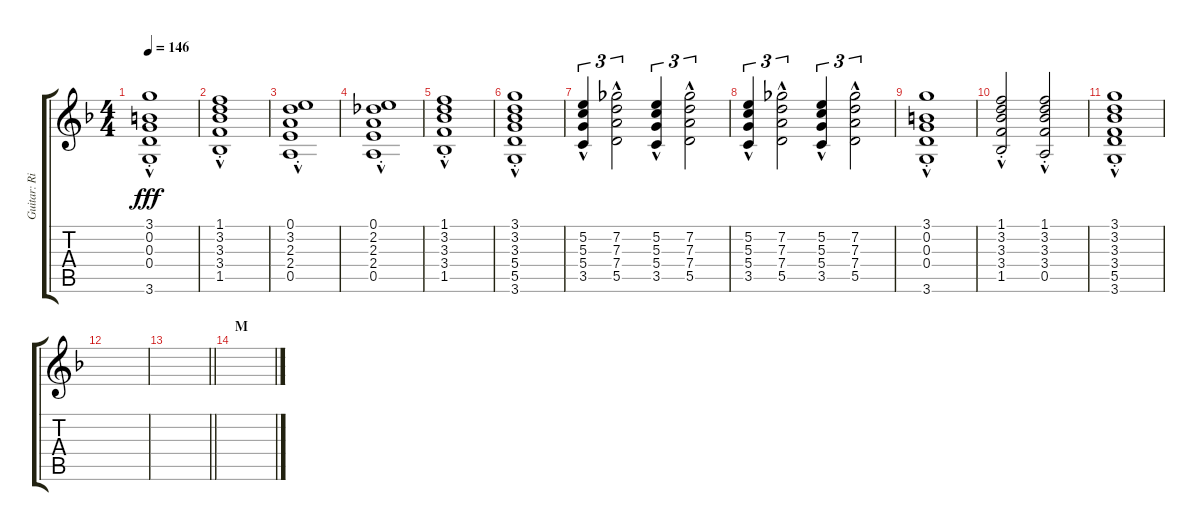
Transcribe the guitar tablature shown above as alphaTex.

\track ("Guitar: Rik" "Guitar: Ri") {instrument overdrivenguitar}
\staff {score tabs}
\tuning (E4 B3 G3 D3 A2 E2) {hide}
\ts (4 4)
\tempo 146
\clef g2
\ks f
(3.1{hac st} 0.2{hac st} 0.3{hac st} 0.4{hac st} 3.6{hac st}).1{dy fff} |
(1.1{hac st} 3.2{hac st} 3.3{hac st} 3.4{hac st} 1.5{hac st}).1 |
(0.1{hac st} 3.2{hac st} 2.3{hac st} 2.4{hac st} 0.5{hac st}).1 |
(0.1{hac st} 2.2{hac st} 2.3{hac st} 2.4{hac st} 0.5{hac st}).1 |
(1.1{hac st} 3.2{hac st} 3.3{hac st} 3.4{hac st} 1.5{hac st}).1 |
(3.1{hac st} 3.2{hac st} 3.3{hac st} 5.4{hac st} 5.5{hac st} 3.6{hac st}).1 |
(5.2{hac} 5.3{hac} 5.4{hac} 3.5{hac}).4{tu (3 2)} (7.2{hac} 7.3{hac} 7.4{hac} 5.5{hac}).2{tu (3 2)} (5.2{hac} 5.3{hac} 5.4{hac} 3.5{hac}).4{tu (3 2)} (7.2{hac} 7.3{hac} 7.4{hac} 5.5{hac}).2{tu (3 2)} |
(5.2{hac} 5.3{hac} 5.4{hac} 3.5{hac}).4{tu (3 2)} (7.2{hac} 7.3{hac} 7.4{hac} 5.5{hac}).2{tu (3 2)} (5.2{hac} 5.3{hac} 5.4{hac} 3.5{hac}).4{tu (3 2)} (7.2{hac} 7.3{hac} 7.4{hac} 5.5{hac}).2{tu (3 2)} |
(3.1{hac st} 0.2{hac st} 0.3{hac st} 0.4{hac st} 3.6{hac st}).1 |
(1.1{hac st} 3.2{hac st} 3.3{hac st} 3.4{hac st} 1.5{hac st}).2 (1.1{hac st} 3.2{hac st} 3.3{hac st} 3.4{hac st} 0.5{hac st}).2 |
(3.1{hac st} 3.2{hac st} 3.3{hac st} 3.4{hac st} 5.5{hac st} 3.6{hac st}).1 |
|
\barLineRight lightlight
|
\section ("" "M")
